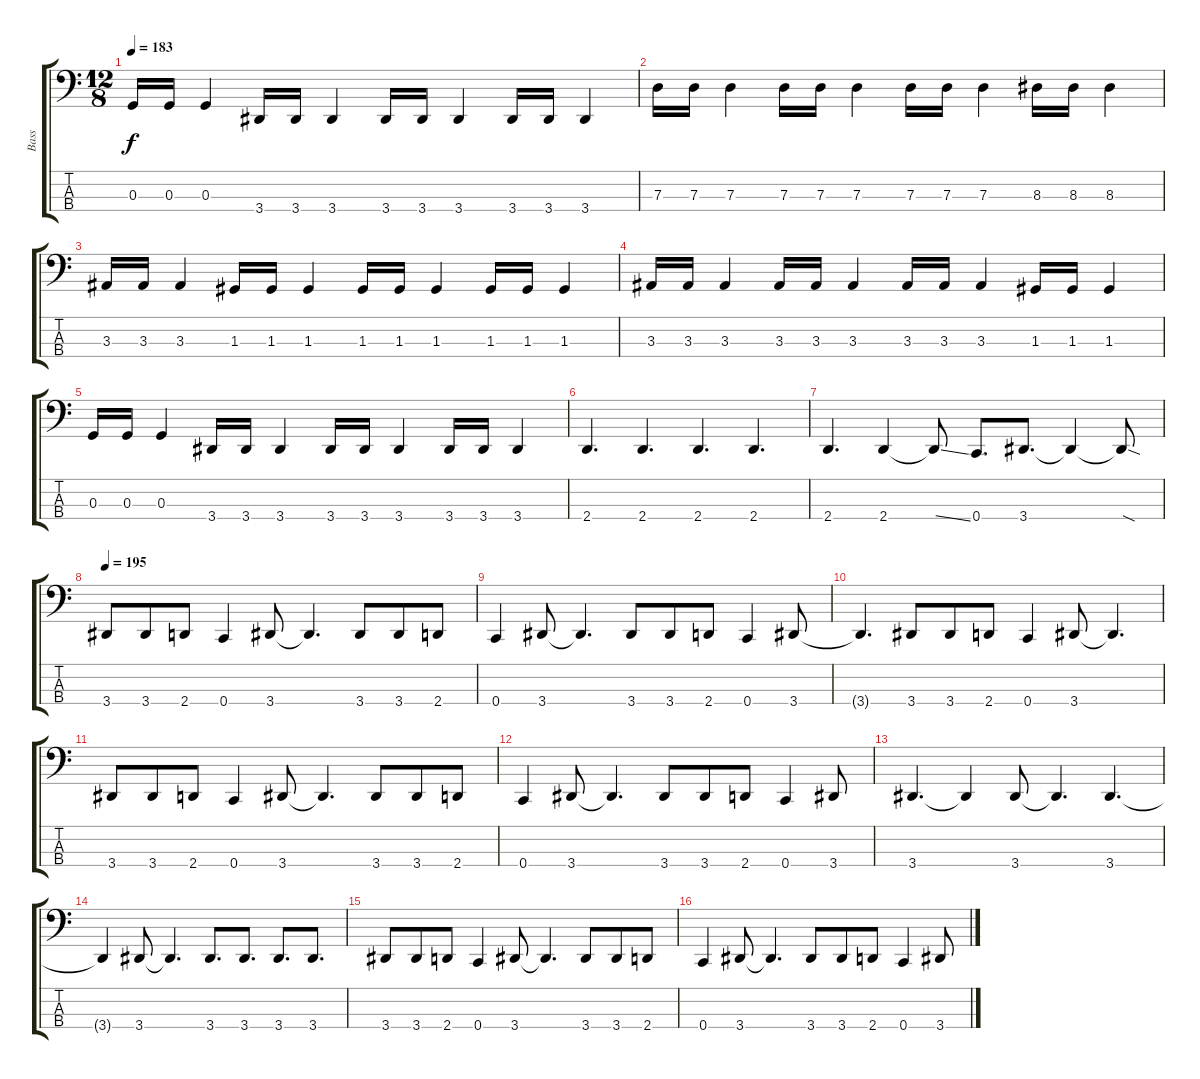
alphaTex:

\track ("Bass" "Bass") {instrument electricbasspick}
\staff {score tabs}
\tuning (F2 C2 G1 C1) {hide}
\ts (12 8)
\tempo 183
\clef f4
\ks c
0.3.16{dy f} 0.3.16 0.3.4 3.4.16 3.4.16 3.4.4 3.4.16 3.4.16 3.4.4 3.4.16 3.4.16 3.4.4 |
7.3.16 7.3.16 7.3.4 7.3.16 7.3.16 7.3.4 7.3.16 7.3.16 7.3.4 8.3.16 8.3.16 8.3.4 |
3.3.16 3.3.16 3.3.4 1.3.16 1.3.16 1.3.4 1.3.16 1.3.16 1.3.4 1.3.16 1.3.16 1.3.4 |
3.3.16 3.3.16 3.3.4 3.3.16 3.3.16 3.3.4 3.3.16 3.3.16 3.3.4 1.3.16 1.3.16 1.3.4 |
0.3.16 0.3.16 0.3.4 3.4.16 3.4.16 3.4.4 3.4.16 3.4.16 3.4.4 3.4.16 3.4.16 3.4.4 |
2.4.4{d} 2.4.4{d} 2.4.4{d} 2.4.4{d} |
2.4.4{d} 2.4.4 2.4{ss t}.8 0.4.8{d} 3.4.8{d} 3.4{t}.4 3.4{sod t}.8 |
\tempo 195
3.4.8 3.4.8 2.4.8 0.4.4 3.4.8 3.4{t}.4{d} 3.4.8 3.4.8 2.4.8 |
0.4.4 3.4.8 3.4{t}.4{d} 3.4.8 3.4.8 2.4.8 0.4.4 3.4.8 |
3.4{t}.4{d} 3.4.8 3.4.8 2.4.8 0.4.4 3.4.8 3.4{t}.4{d} |
3.4.8 3.4.8 2.4.8 0.4.4 3.4.8 3.4{t}.4{d} 3.4.8 3.4.8 2.4.8 |
0.4.4 3.4.8 3.4{t}.4{d} 3.4.8 3.4.8 2.4.8 0.4.4 3.4.8 |
3.4.4{d} 3.4{t}.4 3.4.8 3.4{t}.4{d} 3.4.4{d} |
3.4{t}.4 3.4.8 3.4{t}.4{d} 3.4.8{d} 3.4.8{d} 3.4.8{d} 3.4.8{d} |
3.4.8 3.4.8 2.4.8 0.4.4 3.4.8 3.4{t}.4{d} 3.4.8 3.4.8 2.4.8 |
0.4.4 3.4.8 3.4{t}.4{d} 3.4.8 3.4.8 2.4.8 0.4.4 3.4.8
